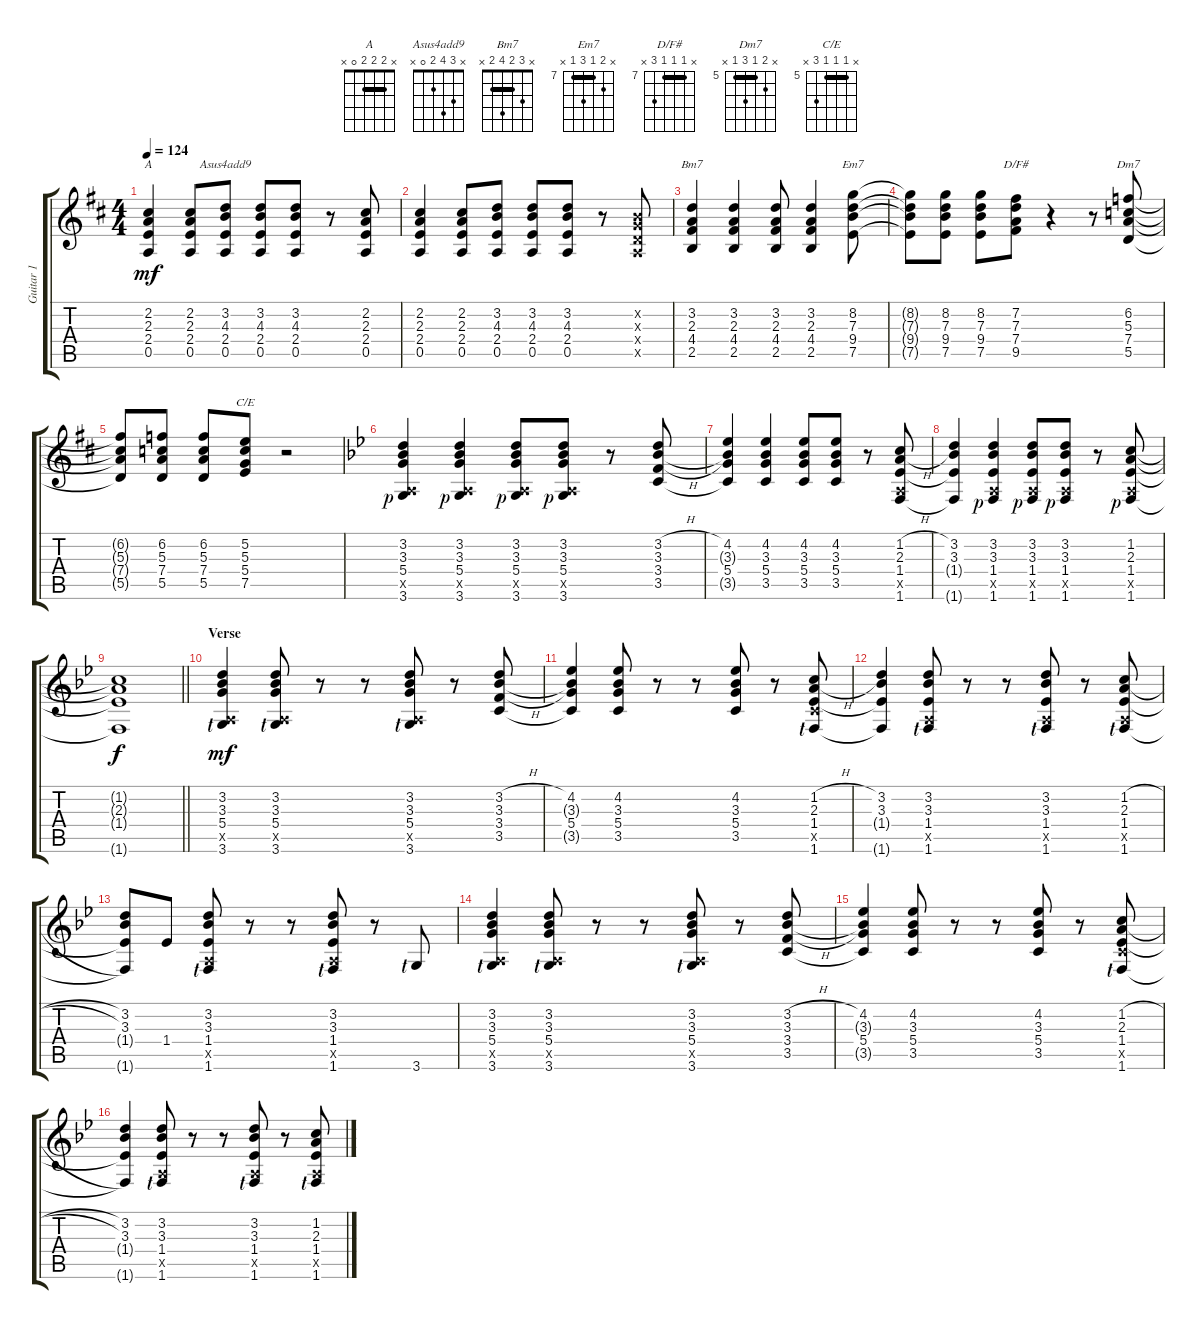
\track ("Guitar 1" "Guitar 1") {instrument electricguitarclean}
\staff {score tabs}
\tuning (E4 B3 G3 D3 A2 E2) {hide}
\chord ("A" x 2 2 2 0 x) {barre 2}
\chord ("Asus4add9" x 3 4 2 0 x)
\chord ("Bm7" x 3 2 4 2 x) {barre 2}
\chord ("Em7" x 8 7 9 7 x) {firstfret 7 barre 7}
\chord ("D/F#" x 7 7 7 9 x) {firstfret 7 barre 7}
\chord ("Dm7" x 6 5 7 5 x) {firstfret 5 barre 5}
\chord ("C/E" x 5 5 5 7 x) {firstfret 5 barre 5}
\ts (4 4)
\tempo 124
\clef g2
\ks d
(2.2 2.3 2.4 0.5).4{ch "A" dy mf} (2.2 2.3 2.4 0.5).8 (3.2 4.3 2.4 0.5).8{ch "Asus4add9"} (3.2 4.3 2.4 0.5).8 (3.2 4.3 2.4 0.5).8 r.8 (2.2 2.3 2.4 0.5).8 |
(2.2 2.3 2.4 0.5).4 (2.2 2.3 2.4 0.5).8 (3.2 4.3 2.4 0.5).8 (3.2 4.3 2.4 0.5).8 (3.2 4.3 2.4 0.5).8 r.8 (0.2{x} 0.3{x} 0.4{x} 0.5{x}).8 |
(3.2 2.3 4.4 2.5).4{ch "Bm7"} (3.2 2.3 4.4 2.5).4 (3.2 2.3 4.4 2.5).8 (3.2 2.3 4.4 2.5).4 (8.2 7.3 9.4 7.5).8{ch "Em7"} |
(8.2{t} 7.3{t} 9.4{t} 7.5{t}).8 (8.2 7.3 9.4 7.5).8 (8.2 7.3 9.4 7.5).8 (7.2 7.3 7.4 9.5).8{ch "D/F#"} r.4 r.8 (6.2 5.3 7.4 5.5).8{ch "Dm7"} |
(6.2{t} 5.3{t} 7.4{t} 5.5{t}).8 (6.2 5.3 7.4 5.5).8 (6.2 5.3 7.4 5.5).8 (5.2 5.3 5.4 7.5).8{ch "C/E"} r.2 |
\ks gminor
(3.2 3.3 5.4 0.5{x} 3.6{rf 1}).4 (3.2 3.3 5.4 0.5{x} 3.6{rf 1}).4 (3.2 3.3 5.4 0.5{x} 3.6{rf 1}).8 (3.2 3.3 5.4 0.5{x} 3.6{rf 1}).8 r.8 (3.2{h} 3.3 3.4{h} 3.5).8 |
(4.2 3.3{t} 5.4 3.5{t}).4 (4.2 3.3 5.4 3.5).4 (4.2 3.3 5.4 3.5).8 (4.2 3.3 5.4 3.5).8 r.8 (1.2{h} 2.3{h} 1.4 0.5{x} 1.6).8 |
(3.2 3.3 1.4{t} 1.6{t}).4 (3.2 3.3 1.4 0.5{x} 1.6{rf 1}).4 (3.2 3.3 1.4 0.5{x} 1.6{rf 1}).8 (3.2 3.3 1.4 0.5{x} 1.6{rf 1}).8 r.8 (1.2 2.3 1.4 0.5{x} 1.6{rf 1}).8 |
\barLineRight lightlight
(1.2{t} 2.3{t} 1.4{t} 1.6{t}).1{dy f} |
\section ("" "Verse")
(3.2 3.3 5.4 0.5{x} 3.6{lf 1}).4{dy mf} (3.2 3.3 5.4 0.5{x} 3.6{lf 1}).8 r.8 r.8 (3.2 3.3 5.4 0.5{x} 3.6{lf 1}).8 r.8 (3.2{h} 3.3 3.4{h} 3.5).8 |
(4.2 3.3{t} 5.4 3.5{t}).4 (4.2 3.3 5.4 3.5).8 r.8 r.8 (4.2 3.3 5.4 3.5).8 r.8 (1.2{h} 2.3{h} 1.4 3.5{x} 1.6{lf 1}).8 |
(3.2 3.3 1.4{t} 1.6{t}).4 (3.2 3.3 1.4 0.5{x} 1.6{lf 1}).8 r.8 r.8 (3.2 3.3 1.4 0.5{x} 1.6{lf 1}).8 r.8 (1.2{h} 2.3{h} 1.4 0.5{x} 1.6{lf 1}).8 |
(3.2 3.3 1.4{t} 1.6{t}).8 1.4.8 (3.2 3.3 1.4 0.5{x} 1.6{lf 1}).8 r.8 r.8 (3.2 3.3 1.4 0.5{x} 1.6{lf 1}).8 r.8 3.6{lf 1}.8 |
(3.2 3.3 5.4 0.5{x} 3.6{lf 1}).4 (3.2 3.3 5.4 0.5{x} 3.6{lf 1}).8 r.8 r.8 (3.2 3.3 5.4 0.5{x} 3.6{lf 1}).8 r.8 (3.2{h} 3.3 3.4{h} 3.5).8 |
(4.2 3.3{t} 5.4 3.5{t}).4 (4.2 3.3 5.4 3.5).8 r.8 r.8 (4.2 3.3 5.4 3.5).8 r.8 (1.2{h} 2.3{h} 1.4 3.5{x} 1.6{lf 1}).8 |
(3.2 3.3 1.4{t} 1.6{t}).4 (3.2 3.3 1.4 0.5{x} 1.6{lf 1}).8 r.8 r.8 (3.2 3.3 1.4 0.5{x} 1.6{lf 1}).8 r.8 (1.2{h} 2.3{h} 1.4 0.5{x} 1.6{lf 1}).8
